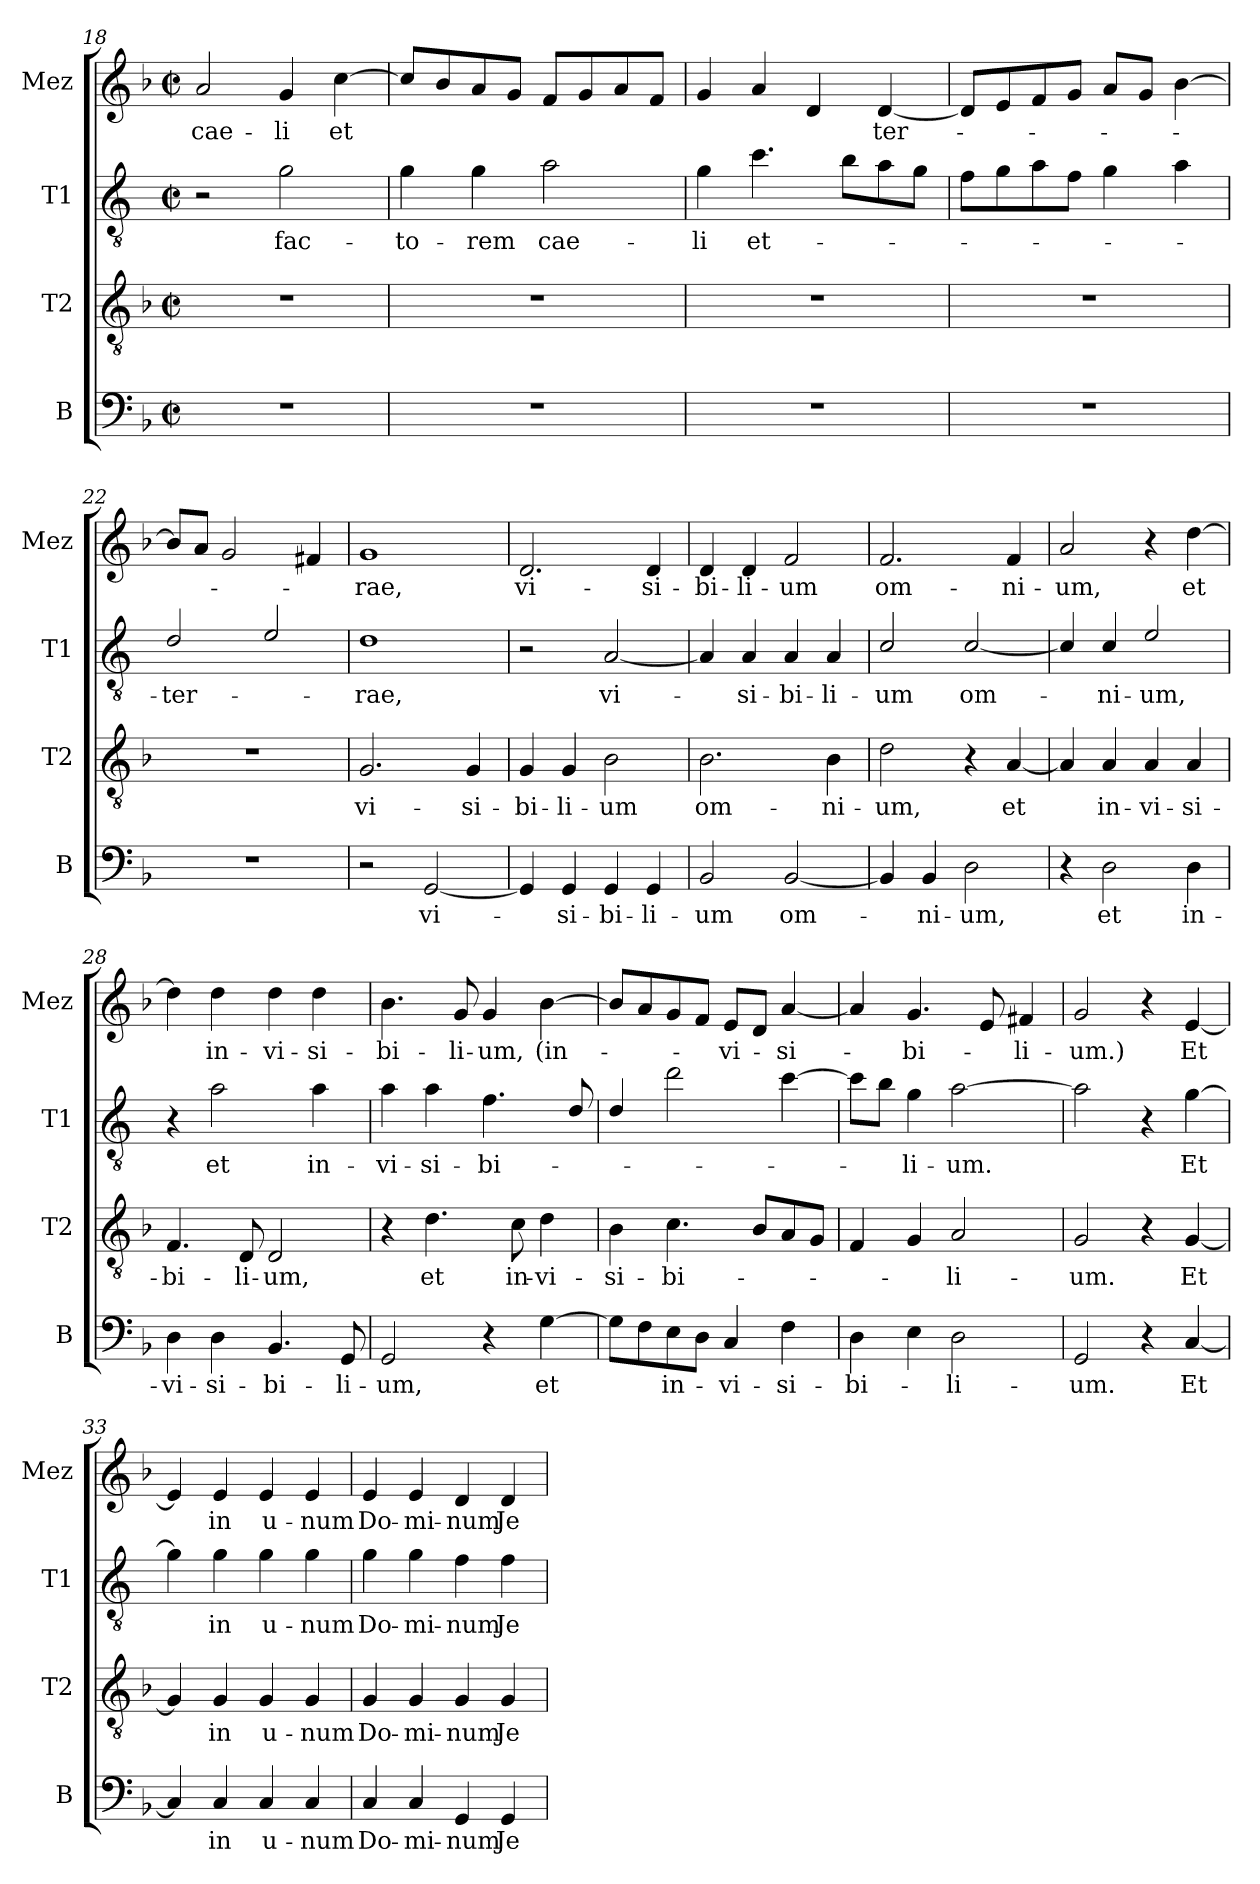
**kern	**text	**kern	**text	**kern	**text	**kern	**text
*part4	*part4	*part3	*part3	*part2	*part2	*part1	*part1
*staff4	*staff4	*staff3	*staff3	*staff2	*staff2	*staff1	*staff1
*I"B	*	*I"T2	*	*I"T1	*	*I"Mez	*
*I'B	*	*I'T2	*	*I'T1	*	*I'Mez	*
*clefF4	*	*clefGv2	*	*clefGv2	*	*clefG2	*
*	*	*	*	*ITrd4c7	*	*	*
*k[b-]	*	*k[b-]	*	*k[b-]	*	*k[b-]	*
*M2/2	*	*M2/2	*	*M2/2	*	*M2/2	*
*met(c|)	*	*met(c|)	*	*met(c|)	*	*met(c|)	*
=18	=18	=18	=18	=18	=18	=18	=18
!	!	!	!	!	!	!	!LO:LY:b
1r	.	1r	.	2r	.	2a/	cae-
!	!	!	!	!	!LO:LY:b	!	!LO:LY:b
.	.	.	.	2c\	fac-	4g/	-li
!	!	!	!	!	!	!	!LO:LY:b
.	.	.	.	.	.	[4cc\	et
!!LO:LB:g=z
=19	=19	=19	=19	=19	=19	=19	=19
!	!	!	!	!	!LO:LY:b	!	!
1r	.	1r	.	4c\	-to-	8cc/L]	.
.	.	.	.	.	.	8b-/	.
!	!	!	!	!	!LO:LY:b	!	!
.	.	.	.	4c\	-rem	8a/	.
.	.	.	.	.	.	8g/J	.
!	!	!	!	!	!LO:LY:b	!	!
.	.	.	.	2d\	cae-	8f/L	.
.	.	.	.	.	.	8g/	.
.	.	.	.	.	.	8a/	.
.	.	.	.	.	.	8f/J	.
=20	=20	=20	=20	=20	=20	=20	=20
!	!	!	!	!	!LO:LY:b	!	!
1r	.	1r	.	4c\	-li	4g/	.
!	!	!	!	!	!LO:LY:b	!	!
.	.	.	.	4.f\	et-	4a/	.
.	.	.	.	.	.	4d/	.
.	.	.	.	8e\L	.	.	.
!	!	!	!	!	!	!	!LO:LY:b
.	.	.	.	8d\	.	[4d/	ter-
.	.	.	.	8c\J	.	.	.
=21	=21	=21	=21	=21	=21	=21	=21
1r	.	1r	.	8B-\L	.	8d/L]	.
.	.	.	.	8c\	.	8e/	.
.	.	.	.	8d\	.	8f/	.
.	.	.	.	8B-\J	.	8g/J	.
.	.	.	.	4c\	.	8a/L	.
.	.	.	.	.	.	8g/J	.
.	.	.	.	4d\	.	[4b-\	.
=22	=22	=22	=22	=22	=22	=22	=22
!	!	!	!	!	!LO:LY:b	!	!
1r	.	1r	.	2G/	-ter-	8b-/L]	.
.	.	.	.	.	.	8a/J	.
.	.	.	.	.	.	2g/	.
.	.	.	.	2A/	.	.	.
.	.	.	.	.	.	4f#X/	.
=23	=23	=23	=23	=23	=23	=23	=23
!	!	!	!LO:LY:b	!	!LO:LY:b	!	!LO:LY:b
2r	.	2.G/	vi-	1G	-rae,	1g	-rae,
!	!LO:LY:b	!	!	!	!	!	!
[2GG/	vi-	.	.	.	.	.	.
!	!	!	!LO:LY:b	!	!	!	!
.	.	4G/	-si-	.	.	.	.
=24	=24	=24	=24	=24	=24	=24	=24
!	!	!	!LO:LY:b	!	!	!	!LO:LY:b
4GG/]	.	4G/	-bi-	2r	.	2.d/	vi-
!	!LO:LY:b	!	!LO:LY:b	!	!	!	!
4GG/	-si-	4G/	-li-	.	.	.	.
!	!LO:LY:b	!	!LO:LY:b	!	!LO:LY:b	!	!
4GG/	-bi-	2B-\	-um	[2D/	vi-	.	.
!	!LO:LY:b	!	!	!	!	!	!LO:LY:b
4GG/	-li-	.	.	.	.	4d/	-si-
!!LO:LB:g=z
=25	=25	=25	=25	=25	=25	=25	=25
!	!LO:LY:b	!	!LO:LY:b	!	!	!	!LO:LY:b
2BB-/	-um	2.B-\	om-	4D/]	.	4d/	-bi-
!	!	!	!	!	!LO:LY:b	!	!LO:LY:b
.	.	.	.	4D/	-si-	4d/	-li-
!	!LO:LY:b	!	!	!	!LO:LY:b	!	!LO:LY:b
[2BB-/	om-	.	.	4D/	-bi-	2f/	-um
!	!	!	!LO:LY:b	!	!LO:LY:b	!	!
.	.	4B-\	-ni-	4D/	-li-	.	.
=26	=26	=26	=26	=26	=26	=26	=26
!	!	!	!LO:LY:b	!	!LO:LY:b	!	!LO:LY:b
4BB-/]	.	2d\	-um,	2F/	-um	2.f/	om-
!	!LO:LY:b	!	!	!	!	!	!
4BB-/	-ni-	.	.	.	.	.	.
!	!LO:LY:b	!	!	!	!LO:LY:b	!	!
2D\	-um,	4r	.	[2F/	om-	.	.
!	!	!	!LO:LY:b	!	!	!	!LO:LY:b
.	.	[4A/	et	.	.	4f/	-ni-
=27	=27	=27	=27	=27	=27	=27	=27
!	!	!	!	!	!	!	!LO:LY:b
4r	.	4A/]	.	4F/]	.	2a/	-um,
!	!LO:LY:b	!	!LO:LY:b	!	!LO:LY:b	!	!
2D\	et	4A/	in-	4F/	-ni-	.	.
!	!	!	!LO:LY:b	!	!LO:LY:b	!	!
.	.	4A/	-vi-	2A/	-um,	4r	.
!	!LO:LY:b	!	!LO:LY:b	!	!	!	!LO:LY:b
4D\	in-	4A/	-si-	.	.	[4dd\	et
=28	=28	=28	=28	=28	=28	=28	=28
!	!LO:LY:b	!	!LO:LY:b	!	!	!	!
4D\	-vi-	4.F/	-bi-	4r	.	4dd\]	.
!	!LO:LY:b	!	!	!	!LO:LY:b	!	!LO:LY:b
4D\	-si-	.	.	2d\	et	4dd\	in-
!	!	!	!LO:LY:b	!	!	!	!
.	.	8D/	-li-	.	.	.	.
!	!LO:LY:b	!	!LO:LY:b	!	!	!	!LO:LY:b
4.BB-/	-bi-	2D/	-um,	.	.	4dd\	-vi-
!	!	!	!	!	!LO:LY:b	!	!LO:LY:b
.	.	.	.	4d\	in-	4dd\	-si-
!	!LO:LY:b	!	!	!	!	!	!
8GG/	-li-	.	.	.	.	.	.
=29	=29	=29	=29	=29	=29	=29	=29
!	!LO:LY:b	!	!	!	!LO:LY:b	!	!LO:LY:b
2GG/	-um,	4r	.	4d\	-vi-	4.b-\	-bi-
!	!	!	!LO:LY:b	!	!LO:LY:b	!	!
.	.	4.d\	et	4d\	-si-	.	.
!	!	!	!	!	!	!	!LO:LY:b
.	.	.	.	.	.	8g/	-li-
!	!	!	!	!	!LO:LY:b	!	!LO:LY:b
4r	.	.	.	4.B-\	-bi-	4g/	-um,
!	!	!	!LO:LY:b	!	!	!	!
.	.	8c\	in-	.	.	.	.
!	!LO:LY:b	!	!LO:LY:b	!	!	!	!LO:LY:b
[4G\	et	4d\	-vi-	.	.	[4b-\	(in-
.	.	.	.	8G/	.	.	.
!!LO:PB:g=z
=30	=30	=30	=30	=30	=30	=30	=30
!	!	!	!LO:LY:b	!	!	!	!
8G\L]	.	4B-\	-si-	4G/	.	8b-/L]	.
8F\	.	.	.	.	.	8a/	.
!	!LO:LY:b	!	!LO:LY:b	!	!	!	!
8E\	in-	4.c\	-bi-	2g\	.	8g/	.
8D\J	.	.	.	.	.	8f/J	.
!	!LO:LY:b	!	!	!	!	!	!LO:LY:b
4C/	-vi-	.	.	.	.	8e/L	-vi-
.	.	8B-/L	.	.	.	8d/J	.
!	!LO:LY:b	!	!	!	!	!	!LO:LY:b
4F\	-si-	8A/	.	[4f\	.	[4a/	-si-
.	.	8G/J	.	.	.	.	.
=31	=31	=31	=31	=31	=31	=31	=31
!	!LO:LY:b	!	!	!	!	!	!
4D\	-bi-	4F/	.	8f\L]	.	4a/]	.
.	.	.	.	8e\J	.	.	.
!	!	!	!	!	!LO:LY:b	!	!LO:LY:b
4E\	.	4G/	.	4c\	-li-	4.g/	-bi-
!	!LO:LY:b	!	!LO:LY:b	!	!LO:LY:b	!	!
2D\	-li-	2A/	-li-	[2d\	-um.	.	.
.	.	.	.	.	.	8e/	.
!	!	!	!	!	!	!	!LO:LY:b
.	.	.	.	.	.	4f#X/	-li-
=32	=32	=32	=32	=32	=32	=32	=32
!	!LO:LY:b	!	!LO:LY:b	!	!	!	!LO:LY:b
2GG/	-um.	2G/	-um.	2d\]	.	2g/	-um.)
4r	.	4r	.	4r	.	4r	.
!	!LO:LY:b	!	!LO:LY:b	!	!LO:LY:b	!	!LO:LY:b
[4C/	Et	[4G/	Et	[4c\	Et	[4e/	Et
=33	=33	=33	=33	=33	=33	=33	=33
4C/]	.	4G/]	.	4c\]	.	4e/]	.
!	!LO:LY:b	!	!LO:LY:b	!	!LO:LY:b	!	!LO:LY:b
4C/	in	4G/	in	4c\	in	4e/	in
!	!LO:LY:b	!	!LO:LY:b	!	!LO:LY:b	!	!LO:LY:b
4C/	u-	4G/	u-	4c\	u-	4e/	u-
!	!LO:LY:b	!	!LO:LY:b	!	!LO:LY:b	!	!LO:LY:b
4C/	-num	4G/	-num	4c\	-num	4e/	-num
=34	=34	=34	=34	=34	=34	=34	=34
!	!LO:LY:b	!	!LO:LY:b	!	!LO:LY:b	!	!LO:LY:b
4C/	Do-	4G/	Do-	4c\	Do-	4e/	Do-
!	!LO:LY:b	!	!LO:LY:b	!	!LO:LY:b	!	!LO:LY:b
4C/	-mi-	4G/	-mi-	4c\	-mi-	4e/	-mi-
!	!LO:LY:b	!	!LO:LY:b	!	!LO:LY:b	!	!LO:LY:b
4GG/	-num	4G/	-num	4B-\	-num	4d/	-num
!	!LO:LY:b	!	!LO:LY:b	!	!LO:LY:b	!	!LO:LY:b
4GG/	Je-	4G/	Je-	4B-\	Je-	4d/	Je-
=	=	=	=	=	=	=	=
*-	*-	*-	*-	*-	*-	*-	*-
